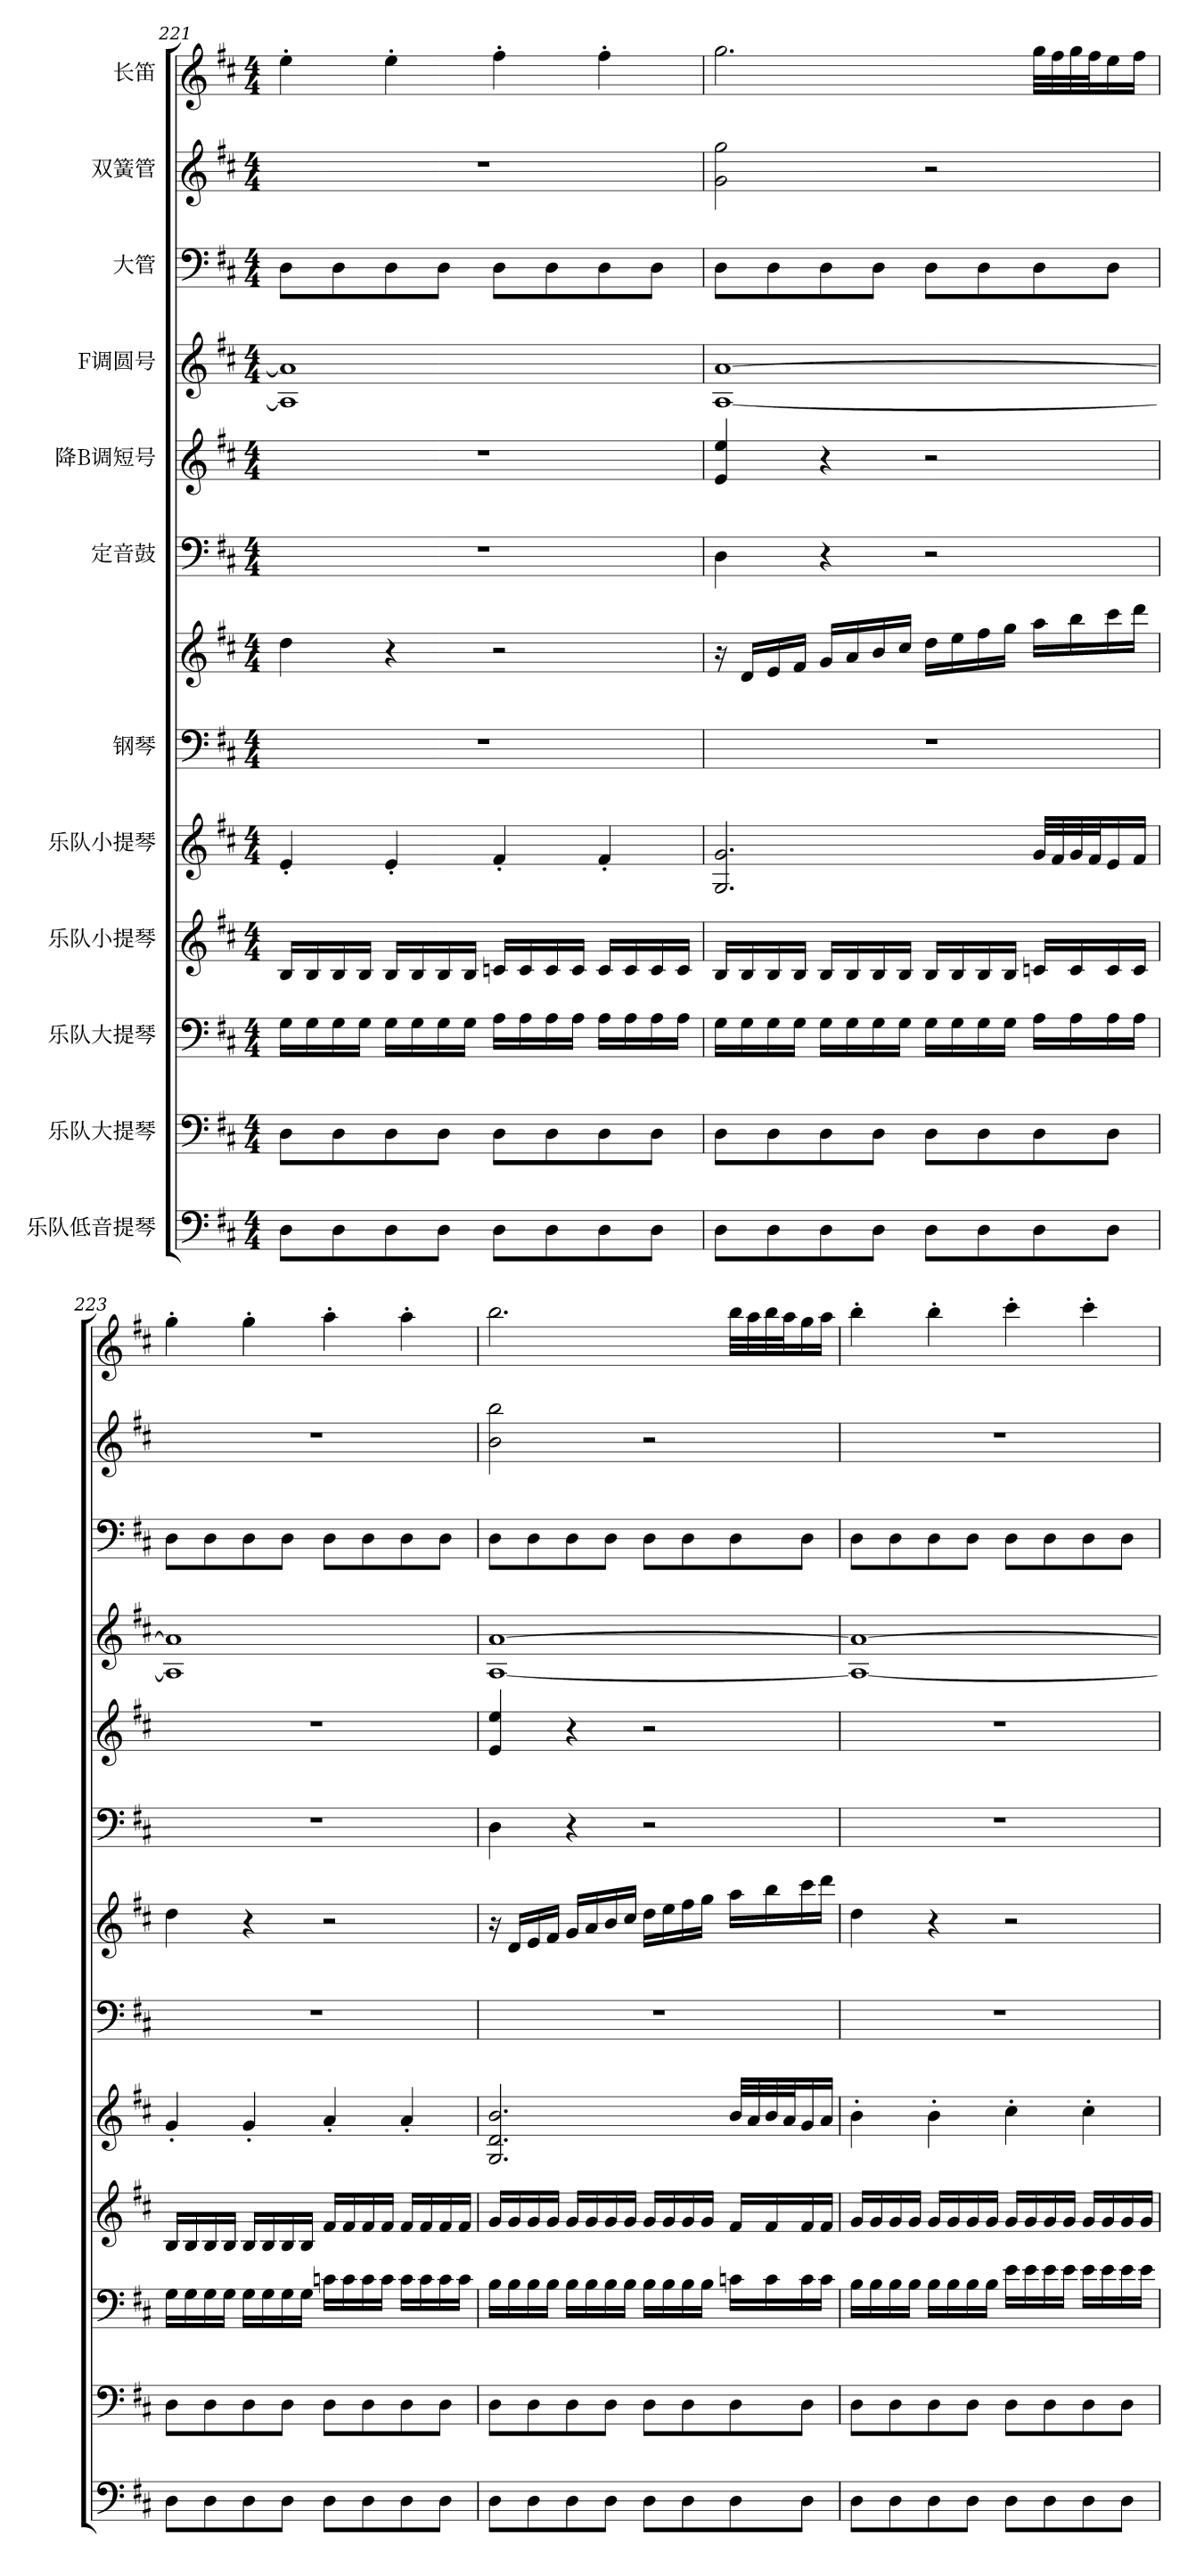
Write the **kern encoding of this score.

**kern	**kern	**kern	**kern	**kern	**kern	**kern	**kern	**kern	**kern	**kern	**kern	**kern
*part12	*part11	*part10	*part9	*part8	*part7	*part7	*part6	*part5	*part4	*part3	*part2	*part1
*staff13	*staff12	*staff11	*staff10	*staff9	*staff8	*staff7	*staff6	*staff5	*staff4	*staff3	*staff2	*staff1
*I"乐队低音提琴	*I"乐队大提琴	*I"乐队大提琴	*I"乐队小提琴	*I"乐队小提琴	*I"钢琴	*	*I"定音鼓	*I"降B调短号	*I"F调圆号	*I"大管	*I"双簧管	*I"长笛
!!LO:PB:g=z
*clefF4	*clefF4	*clefF4	*clefG2	*clefG2	*clefF4	*clefG2	*clefF4	*clefG2	*clefG2	*clefF4	*clefG2	*clefG2
*ITrd7c12	*	*	*	*	*	*	*	*ITrd1c2	*ITrd4c7	*	*	*
*k[f#c#]	*k[f#c#]	*k[f#c#]	*k[f#c#]	*k[f#c#]	*k[f#c#]	*k[f#c#]	*k[f#c#]	*k[]	*k[f#]	*k[f#c#]	*k[f#c#]	*k[f#c#]
*M4/4	*M4/4	*M4/4	*M4/4	*M4/4	*M4/4	*M4/4	*M4/4	*M4/4	*M4/4	*M4/4	*M4/4	*M4/4
=221	=221	=221	=221	=221	=221	=221	=221	=221	=221	=221	=221	=221
8DD\L	8D\L	16G\LL	16B/LL	4e'/	1r	4dd\	1r	1r	1D] 1d]	8D\L	1r	4ee'\
.	.	16G\	16B/	.	.	.	.	.	.	.	.	.
8DD\	8D\	16G\	16B/	.	.	.	.	.	.	8D\	.	.
.	.	16G\JJ	16B/JJ	.	.	.	.	.	.	.	.	.
8DD\	8D\	16G\LL	16B/LL	4e'/	.	4r	.	.	.	8D\	.	4ee'\
.	.	16G\	16B/	.	.	.	.	.	.	.	.	.
8DD\J	8D\J	16G\	16B/	.	.	.	.	.	.	8D\J	.	.
.	.	16G\JJ	16B/JJ	.	.	.	.	.	.	.	.	.
8DD\L	8D\L	16A\LL	16cn/LL	4f#'/	.	2r	.	.	.	8D\L	.	4ff#'\
.	.	16A\	16c/	.	.	.	.	.	.	.	.	.
8DD\	8D\	16A\	16c/	.	.	.	.	.	.	8D\	.	.
.	.	16A\JJ	16c/JJ	.	.	.	.	.	.	.	.	.
8DD\	8D\	16A\LL	16c/LL	4f#'/	.	.	.	.	.	8D\	.	4ff#'\
.	.	16A\	16c/	.	.	.	.	.	.	.	.	.
8DD\J	8D\J	16A\	16c/	.	.	.	.	.	.	8D\J	.	.
.	.	16A\JJ	16c/JJ	.	.	.	.	.	.	.	.	.
!!LO:PB:g=z
=222	=222	=222	=222	=222	=222	=222	=222	=222	=222	=222	=222	=222
8DD\L	8D\L	16G\LL	16B/LL	2.G/ 2.g/	1r	16r	4D\	4d/ 4dd/	[1D [1d	8D\L	2g\ 2gg\	2.gg\
.	.	16G\	16B/	.	.	16d/LL	.	.	.	.	.	.
8DD\	8D\	16G\	16B/	.	.	16e/	.	.	.	8D\	.	.
.	.	16G\JJ	16B/JJ	.	.	16f#/JJ	.	.	.	.	.	.
8DD\	8D\	16G\LL	16B/LL	.	.	16g/LL	4r	4r	.	8D\	.	.
.	.	16G\	16B/	.	.	16a/	.	.	.	.	.	.
8DD\J	8D\J	16G\	16B/	.	.	16b/	.	.	.	8D\J	.	.
.	.	16G\JJ	16B/JJ	.	.	16cc#/JJ	.	.	.	.	.	.
8DD\L	8D\L	16G\LL	16B/LL	.	.	16dd\LL	2r	2r	.	8D\L	2r	.
.	.	16G\	16B/	.	.	16ee\	.	.	.	.	.	.
8DD\	8D\	16G\	16B/	.	.	16ff#\	.	.	.	8D\	.	.
.	.	16G\JJ	16B/JJ	.	.	16gg\JJ	.	.	.	.	.	.
8DD\	8D\	16A\LL	16cn/LL	32g/LLL	.	16aa\LL	.	.	.	8D\	.	32gg\LLL
.	.	.	.	32f#/	.	.	.	.	.	.	.	32ff#\
.	.	16A\	16c/	32g/	.	16bb\	.	.	.	.	.	32gg\
.	.	.	.	32f#/J	.	.	.	.	.	.	.	32ff#\J
8DD\J	8D\J	16A\	16c/	16e/	.	16ccc#\	.	.	.	8D\J	.	16ee\
.	.	16A\JJ	16c/JJ	16f#/JJ	.	16ddd\JJ	.	.	.	.	.	16ff#\JJ
!!LO:PB:g=z
=223	=223	=223	=223	=223	=223	=223	=223	=223	=223	=223	=223	=223
8DD\L	8D\L	16G\LL	16B/LL	4g'/	1r	4dd\	1r	1r	1D] 1d]	8D\L	1r	4gg'\
.	.	16G\	16B/	.	.	.	.	.	.	.	.	.
8DD\	8D\	16G\	16B/	.	.	.	.	.	.	8D\	.	.
.	.	16G\JJ	16B/JJ	.	.	.	.	.	.	.	.	.
8DD\	8D\	16G\LL	16B/LL	4g'/	.	4r	.	.	.	8D\	.	4gg'\
.	.	16G\	16B/	.	.	.	.	.	.	.	.	.
8DD\J	8D\J	16G\	16B/	.	.	.	.	.	.	8D\J	.	.
.	.	16G\JJ	16B/JJ	.	.	.	.	.	.	.	.	.
8DD\L	8D\L	16cn\LL	16f#/LL	4a'/	.	2r	.	.	.	8D\L	.	4aa'\
.	.	16c\	16f#/	.	.	.	.	.	.	.	.	.
8DD\	8D\	16c\	16f#/	.	.	.	.	.	.	8D\	.	.
.	.	16c\JJ	16f#/JJ	.	.	.	.	.	.	.	.	.
8DD\	8D\	16c\LL	16f#/LL	4a'/	.	.	.	.	.	8D\	.	4aa'\
.	.	16c\	16f#/	.	.	.	.	.	.	.	.	.
8DD\J	8D\J	16c\	16f#/	.	.	.	.	.	.	8D\J	.	.
.	.	16c\JJ	16f#/JJ	.	.	.	.	.	.	.	.	.
!!LO:PB:g=z
=224	=224	=224	=224	=224	=224	=224	=224	=224	=224	=224	=224	=224
8DD\L	8D\L	16B\LL	16g/LL	2.G/ 2.d/ 2.b/	1r	16r	4D\	4d/ 4dd/	[1D [1d	8D\L	2b\ 2bb\	2.bb\
.	.	16B\	16g/	.	.	16d/LL	.	.	.	.	.	.
8DD\	8D\	16B\	16g/	.	.	16e/	.	.	.	8D\	.	.
.	.	16B\JJ	16g/JJ	.	.	16f#/JJ	.	.	.	.	.	.
8DD\	8D\	16B\LL	16g/LL	.	.	16g/LL	4r	4r	.	8D\	.	.
.	.	16B\	16g/	.	.	16a/	.	.	.	.	.	.
8DD\J	8D\J	16B\	16g/	.	.	16b/	.	.	.	8D\J	.	.
.	.	16B\JJ	16g/JJ	.	.	16cc#/JJ	.	.	.	.	.	.
8DD\L	8D\L	16B\LL	16g/LL	.	.	16dd\LL	2r	2r	.	8D\L	2r	.
.	.	16B\	16g/	.	.	16ee\	.	.	.	.	.	.
8DD\	8D\	16B\	16g/	.	.	16ff#\	.	.	.	8D\	.	.
.	.	16B\JJ	16g/JJ	.	.	16gg\JJ	.	.	.	.	.	.
8DD\	8D\	16cn\LL	16f#/LL	32b/LLL	.	16aa\LL	.	.	.	8D\	.	32bb\LLL
.	.	.	.	32a/	.	.	.	.	.	.	.	32aa\
.	.	16c\	16f#/	32b/	.	16bb\	.	.	.	.	.	32bb\
.	.	.	.	32a/J	.	.	.	.	.	.	.	32aa\J
8DD\J	8D\J	16c\	16f#/	16g/	.	16ccc#\	.	.	.	8D\J	.	16gg\
.	.	16c\JJ	16f#/JJ	16a/JJ	.	16ddd\JJ	.	.	.	.	.	16aa\JJ
=225	=225	=225	=225	=225	=225	=225	=225	=225	=225	=225	=225	=225
8DD\L	8D\L	16B\LL	16g/LL	4b'\	1r	4dd\	1r	1r	1D_ 1d_	8D\L	1r	4bb'\
.	.	16B\	16g/	.	.	.	.	.	.	.	.	.
8DD\	8D\	16B\	16g/	.	.	.	.	.	.	8D\	.	.
.	.	16B\JJ	16g/JJ	.	.	.	.	.	.	.	.	.
8DD\	8D\	16B\LL	16g/LL	4b'\	.	4r	.	.	.	8D\	.	4bb'\
.	.	16B\	16g/	.	.	.	.	.	.	.	.	.
8DD\J	8D\J	16B\	16g/	.	.	.	.	.	.	8D\J	.	.
.	.	16B\JJ	16g/JJ	.	.	.	.	.	.	.	.	.
8DD\L	8D\L	16e\LL	16g/LL	4cc#'\	.	2r	.	.	.	8D\L	.	4ccc#'\
.	.	16e\	16g/	.	.	.	.	.	.	.	.	.
8DD\	8D\	16e\	16g/	.	.	.	.	.	.	8D\	.	.
.	.	16e\JJ	16g/JJ	.	.	.	.	.	.	.	.	.
8DD\	8D\	16e\LL	16g/LL	4cc#'\	.	.	.	.	.	8D\	.	4ccc#'\
.	.	16e\	16g/	.	.	.	.	.	.	.	.	.
8DD\J	8D\J	16e\	16g/	.	.	.	.	.	.	8D\J	.	.
.	.	16e\JJ	16g/JJ	.	.	.	.	.	.	.	.	.
=	=	=	=	=	=	=	=	=	=	=	=	=
*-	*-	*-	*-	*-	*-	*-	*-	*-	*-	*-	*-	*-
